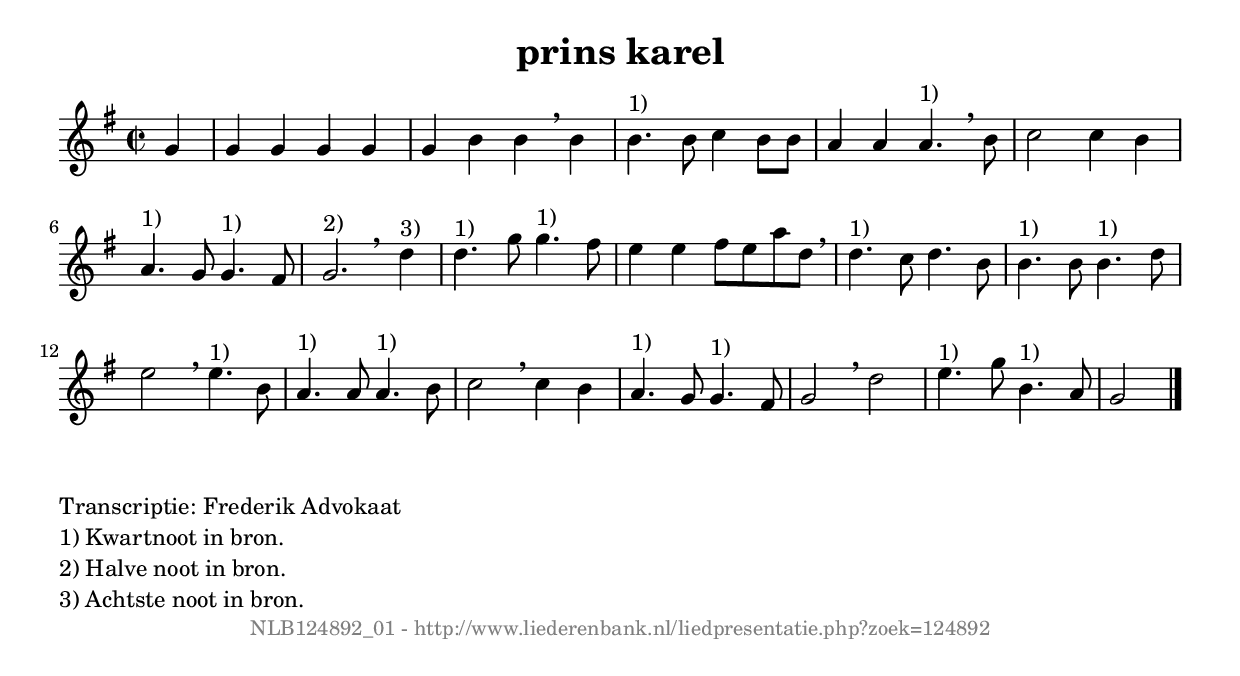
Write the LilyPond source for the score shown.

%
% produced by wce2krn 1.64 (7 June 2014)
%
\version"2.16"
#(append! paper-alist '(("long" . (cons (* 210 mm) (* 2000 mm)))))
#(set-default-paper-size "long")
sb = {\breathe}
mBreak = {\breathe }
bBreak = {\breathe }
x = {\once\override NoteHead #'style = #'cross }
gl=\glissando
itime={\override Staff.TimeSignature #'stencil = ##f }
ficta = {\once\set suggestAccidentals = ##t}
fine = {\once\override Score.RehearsalMark #'self-alignment-X = #1 \mark \markup {\italic{Fine}}}
dc = {\once\override Score.RehearsalMark #'self-alignment-X = #1 \mark \markup {\italic{D.C.}}}
dcf = {\once\override Score.RehearsalMark #'self-alignment-X = #1 \mark \markup {\italic{D.C. al Fine}}}
dcc = {\once\override Score.RehearsalMark #'self-alignment-X = #1 \mark \markup {\italic{D.C. al Coda}}}
ds = {\once\override Score.RehearsalMark #'self-alignment-X = #1 \mark \markup {\italic{D.S.}}}
dsf = {\once\override Score.RehearsalMark #'self-alignment-X = #1 \mark \markup {\italic{D.S. al Fine}}}
dsc = {\once\override Score.RehearsalMark #'self-alignment-X = #1 \mark \markup {\italic{D.S. al Coda}}}
pv = {\set Score.repeatCommands = #'((volta "1"))}
sv = {\set Score.repeatCommands = #'((volta "2"))}
tv = {\set Score.repeatCommands = #'((volta "3"))}
qv = {\set Score.repeatCommands = #'((volta "4"))}
xv = {\set Score.repeatCommands = #'((volta #f))}
\header{ tagline = ""
title = "prins karel"
}
\score {{
\key g \major
\relative g'
{
\set melismaBusyProperties = #'()
\partial 32*8
\time 2/2
\tempo 4=120
\override Score.MetronomeMark #'transparent = ##t
\override Score.RehearsalMark #'break-visibility = #(vector #t #t #f)
g4 g g g g g b b \sb b b4.^"1)" b8 c4 b8 b a4 a a4.^"1)" \sb b8 c2 c4 b a4.^"1)" g8 g4.^"1)" fis8 g2.^"2)" \bar ":|" \bBreak
d'4^"3)" d4.^"1)" g8 g4.^"1)" fis8 e4 e fis8 e a d, \sb d4.^"1)" c8 d4. b8 b4.^"1)" b8 b4.^"1)" d8 e2 \mBreak
e4.^"1)" b8 a4.^"1)" a8 a4.^"1)" b8 c2 \sb c4 b a4.^"1)" g8 g4.^"1)" fis8 g2 \sb d'2 e4.^"1)" g8 b,4.^"1)" a8 g2 \bar "|."
 }}
 \midi { }
 \layout {
            indent = 0.0\cm
}
}
\markup { \wordwrap-string #" 
Transcriptie: Frederik Advokaat

1) Kwartnoot in bron.

2) Halve noot in bron.

3) Achtste noot in bron.
"}
\markup { \vspace #0 } \markup { \with-color #grey \fill-line { \center-column { \smaller "NLB124892_01 - http://www.liederenbank.nl/liedpresentatie.php?zoek=124892" } } }
